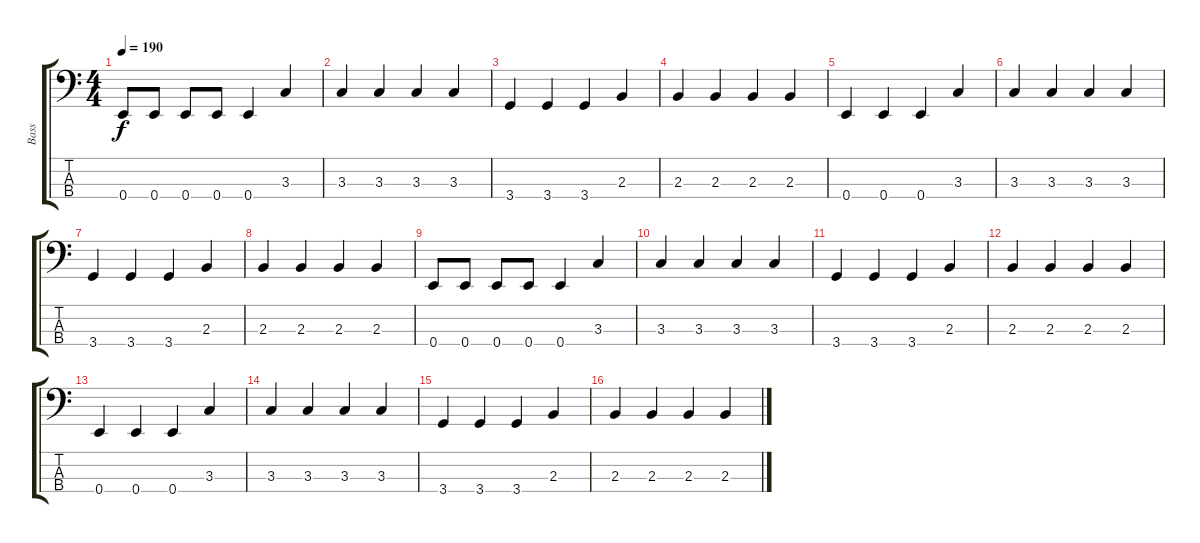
\track ("Bass" "Bass") {instrument electricbassfinger}
\staff {score tabs}
\tuning (G2 D2 A1 E1) {hide}
\ts (4 4)
\tempo 190
\clef f4
\ks c
0.4.8{dy f} 0.4.8 0.4.8 0.4.8 0.4.4 3.3.4 |
3.3.4 3.3.4 3.3.4 3.3.4 |
3.4.4 3.4.4 3.4.4 2.3.4 |
2.3.4 2.3.4 2.3.4 2.3.4 |
0.4.4 0.4.4 0.4.4 3.3.4 |
3.3.4 3.3.4 3.3.4 3.3.4 |
3.4.4 3.4.4 3.4.4 2.3.4 |
2.3.4 2.3.4 2.3.4 2.3.4 |
0.4.8 0.4.8 0.4.8 0.4.8 0.4.4 3.3.4 |
3.3.4 3.3.4 3.3.4 3.3.4 |
3.4.4 3.4.4 3.4.4 2.3.4 |
2.3.4 2.3.4 2.3.4 2.3.4 |
0.4.4 0.4.4 0.4.4 3.3.4 |
3.3.4 3.3.4 3.3.4 3.3.4 |
3.4.4 3.4.4 3.4.4 2.3.4 |
2.3.4 2.3.4 2.3.4 2.3.4
